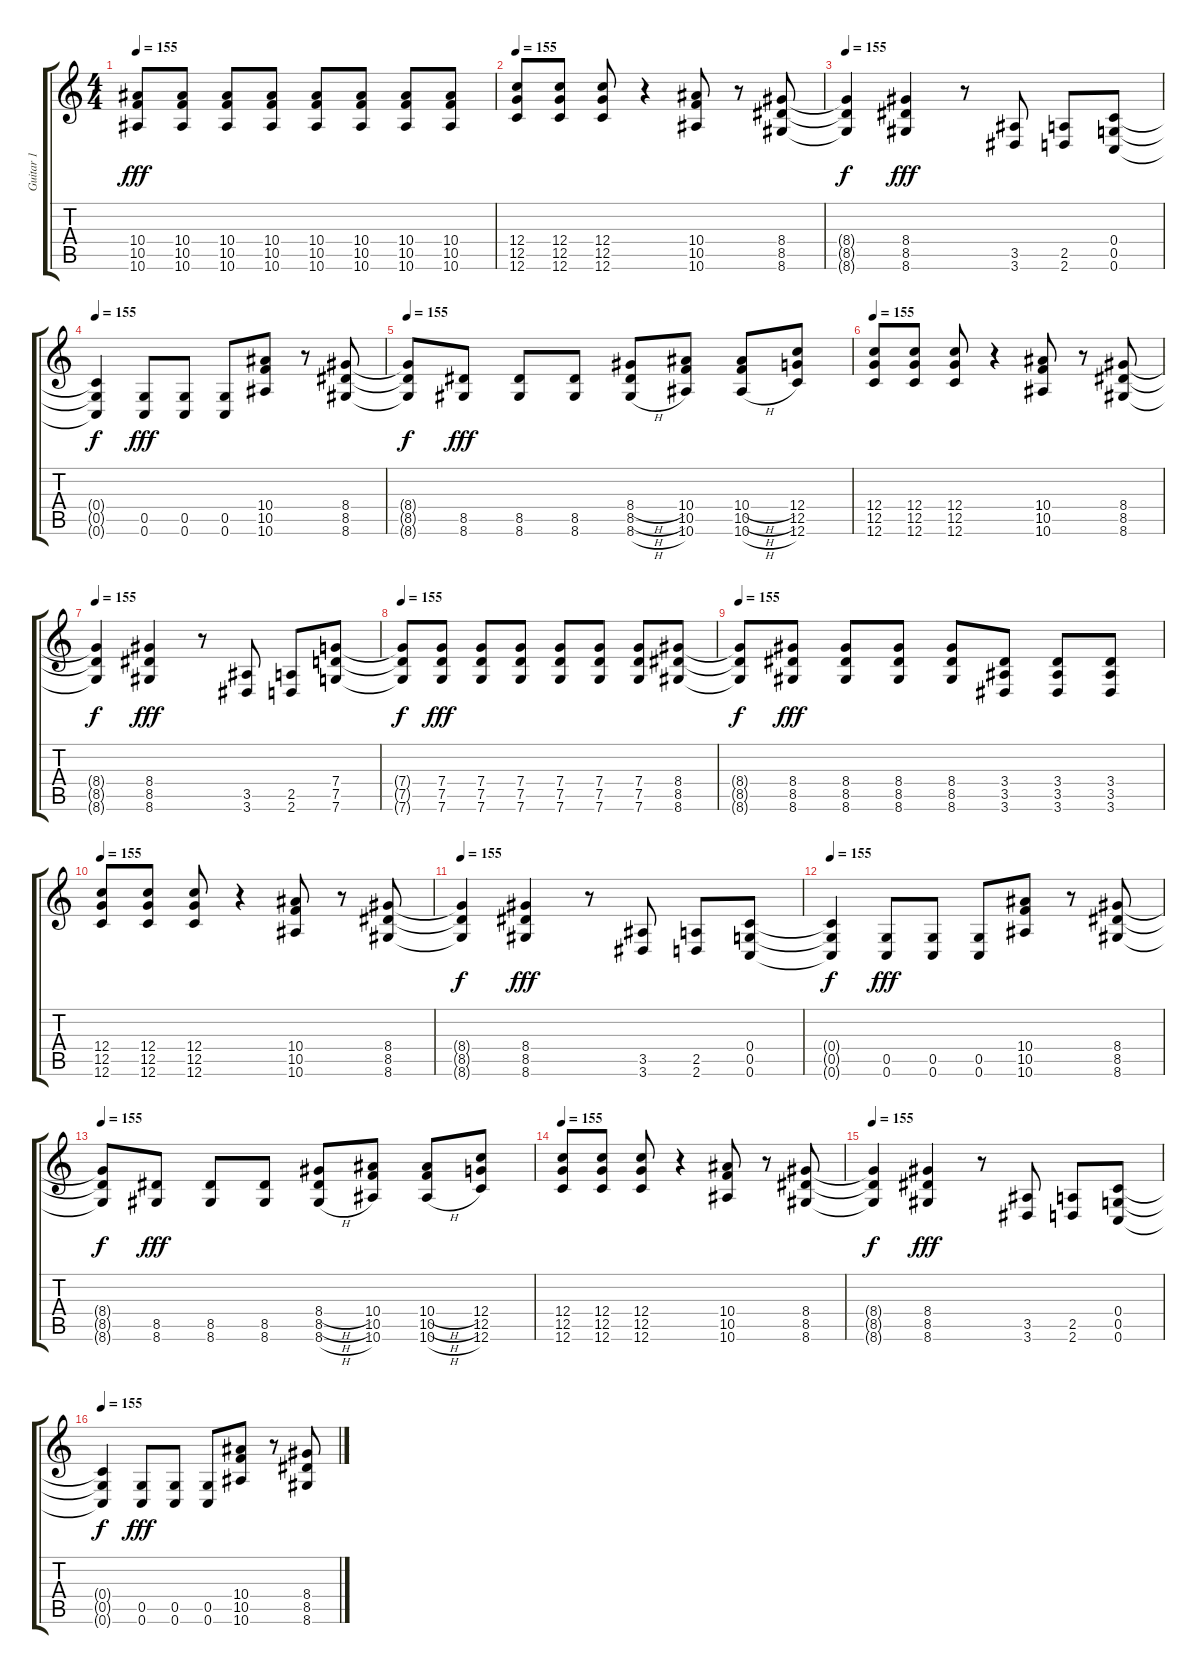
\track ("Guitar 1" "Guitar 1") {instrument overdrivenguitar}
\staff {score tabs}
\tuning (D4 A3 F3 C3 G2 C2) {hide}
\ts (4 4)
\tempo 155
\clef g2
\ks c
(10.4 10.5 10.6).8{dy fff} (10.4 10.5 10.6).8 (10.4 10.5 10.6).8 (10.4 10.5 10.6).8 (10.4 10.5 10.6).8 (10.4 10.5 10.6).8 (10.4 10.5 10.6).8 (10.4 10.5 10.6).8 |
\tempo 155
(12.4 12.5 12.6).8 (12.4 12.5 12.6).8 (12.4 12.5 12.6).8 r.4 (10.4 10.5 10.6).8 r.8 (8.4 8.5 8.6).8 |
\tempo 155
(8.4{t} 8.5{t} 8.6{t}).4{dy f} (8.4 8.5 8.6).4{dy fff} r.8 (3.5 3.6).8 (2.5 2.6).8 (0.4 0.5 0.6).8 |
\tempo 155
(0.4{t} 0.5{t} 0.6{t}).4{dy f} (0.5 0.6).8{dy fff} (0.5 0.6).8 (0.5 0.6).8 (10.4 10.5 10.6).8 r.8 (8.4 8.5 8.6).8 |
\tempo 155
(8.4{t} 8.5{t} 8.6{t}).8{dy f} (8.5 8.6).8{dy fff} (8.5 8.6).8 (8.5 8.6).8 (8.4{h} 8.5{h} 8.6{h}).8 (10.4 10.5 10.6).8 (10.4{h} 10.5{h} 10.6{h}).8 (12.4 12.5 12.6).8 |
\tempo 155
(12.4 12.5 12.6).8 (12.4 12.5 12.6).8 (12.4 12.5 12.6).8 r.4 (10.4 10.5 10.6).8 r.8 (8.4 8.5 8.6).8 |
\tempo 155
(8.4{t} 8.5{t} 8.6{t}).4{dy f} (8.4 8.5 8.6).4{dy fff} r.8 (3.5 3.6).8 (2.5 2.6).8 (7.4 7.5 7.6).8 |
\tempo 155
(7.4{t} 7.5{t} 7.6{t}).8{dy f} (7.4 7.5 7.6).8{dy fff} (7.4 7.5 7.6).8 (7.4 7.5 7.6).8 (7.4 7.5 7.6).8 (7.4 7.5 7.6).8 (7.4 7.5 7.6).8 (8.4 8.5 8.6).8 |
\tempo 155
(8.4{t} 8.5{t} 8.6{t}).8{dy f} (8.4 8.5 8.6).8{dy fff} (8.4 8.5 8.6).8 (8.4 8.5 8.6).8 (8.4 8.5 8.6).8 (3.4 3.5 3.6).8 (3.4 3.5 3.6).8 (3.4 3.5 3.6).8 |
\tempo 155
(12.4 12.5 12.6).8 (12.4 12.5 12.6).8 (12.4 12.5 12.6).8 r.4 (10.4 10.5 10.6).8 r.8 (8.4 8.5 8.6).8 |
\tempo 155
(8.4{t} 8.5{t} 8.6{t}).4{dy f} (8.4 8.5 8.6).4{dy fff} r.8 (3.5 3.6).8 (2.5 2.6).8 (0.4 0.5 0.6).8 |
\tempo 155
(0.4{t} 0.5{t} 0.6{t}).4{dy f} (0.5 0.6).8{dy fff} (0.5 0.6).8 (0.5 0.6).8 (10.4 10.5 10.6).8 r.8 (8.4 8.5 8.6).8 |
\tempo 155
(8.4{t} 8.5{t} 8.6{t}).8{dy f} (8.5 8.6).8{dy fff} (8.5 8.6).8 (8.5 8.6).8 (8.4{h} 8.5{h} 8.6{h}).8 (10.4 10.5 10.6).8 (10.4{h} 10.5{h} 10.6{h}).8 (12.4 12.5 12.6).8 |
\tempo 155
(12.4 12.5 12.6).8 (12.4 12.5 12.6).8 (12.4 12.5 12.6).8 r.4 (10.4 10.5 10.6).8 r.8 (8.4 8.5 8.6).8 |
\tempo 155
(8.4{t} 8.5{t} 8.6{t}).4{dy f} (8.4 8.5 8.6).4{dy fff} r.8 (3.5 3.6).8 (2.5 2.6).8 (0.4 0.5 0.6).8 |
\tempo 155
(0.4{t} 0.5{t} 0.6{t}).4{dy f} (0.5 0.6).8{dy fff} (0.5 0.6).8 (0.5 0.6).8 (10.4 10.5 10.6).8 r.8 (8.4 8.5 8.6).8
